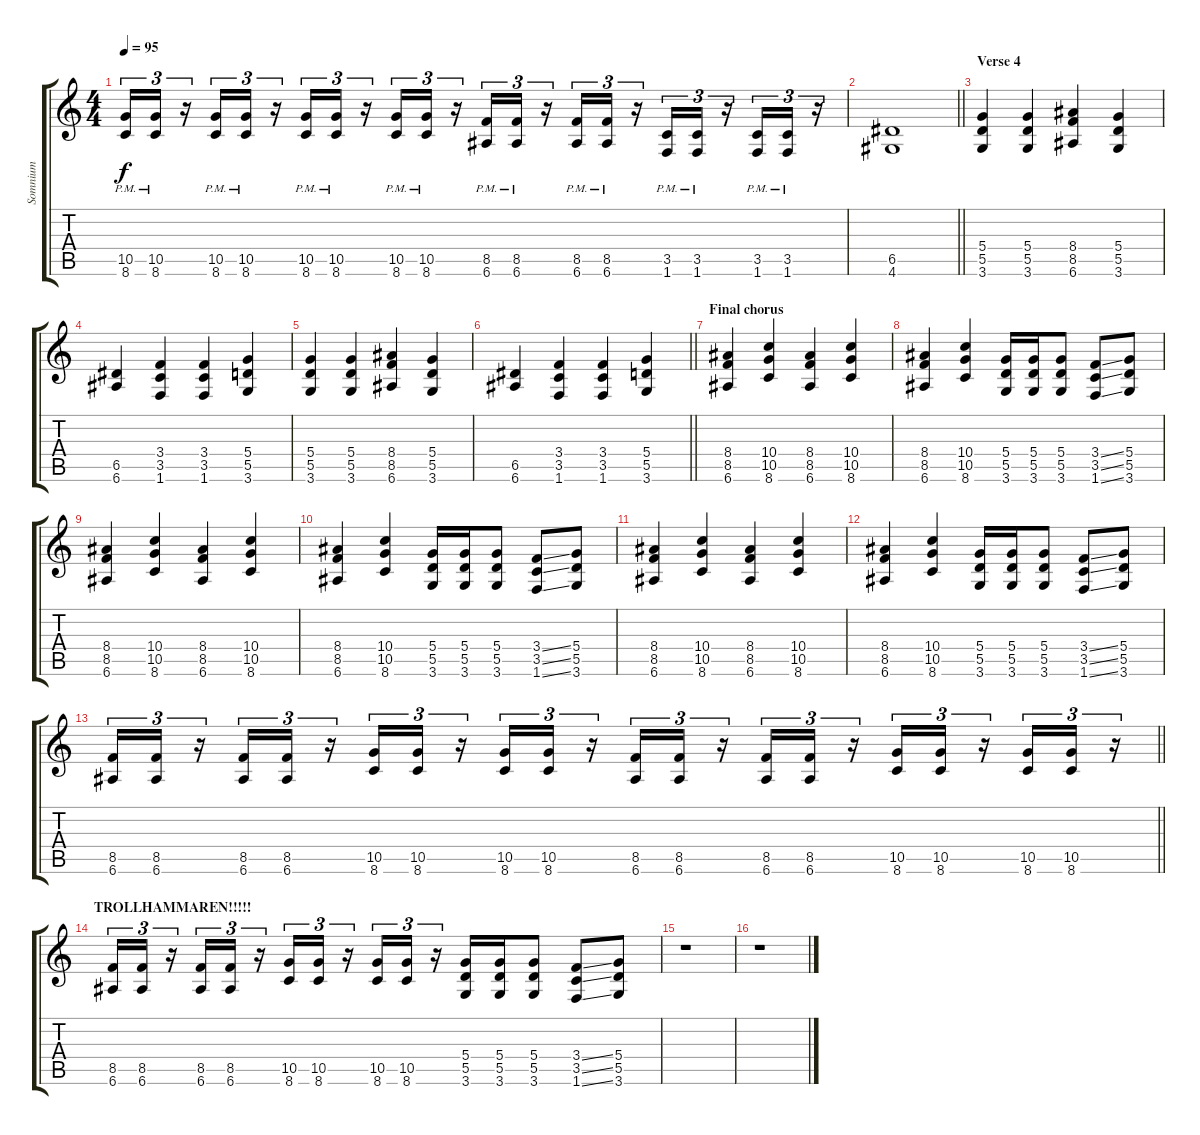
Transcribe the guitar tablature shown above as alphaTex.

\track ("Somnium" "Somnium") {instrument distortionguitar}
\staff {score tabs}
\tuning (E4 B3 G3 D3 A2 E2) {hide}
\ts (4 4)
\tempo 95
\clef g2
\ks c
(10.5{pm} 8.6).16{tu (3 2) dy f} (10.5{pm} 8.6).16{tu (3 2)} r.16{tu (3 2)} (10.5{pm} 8.6).16{tu (3 2)} (10.5{pm} 8.6).16{tu (3 2)} r.16{tu (3 2)} (10.5{pm} 8.6).16{tu (3 2)} (10.5{pm} 8.6).16{tu (3 2)} r.16{tu (3 2)} (10.5{pm} 8.6).16{tu (3 2)} (10.5{pm} 8.6).16{tu (3 2)} r.16{tu (3 2)} (8.5{pm} 6.6).16{tu (3 2)} (8.5{pm} 6.6).16{tu (3 2)} r.16{tu (3 2)} (8.5{pm} 6.6).16{tu (3 2)} (8.5{pm} 6.6).16{tu (3 2)} r.16{tu (3 2)} (3.5{pm} 1.6{pm}).16{tu (3 2)} (3.5{pm} 1.6{pm}).16{tu (3 2)} r.16{tu (3 2)} (3.5{pm} 1.6{pm}).16{tu (3 2)} (3.5{pm} 1.6{pm}).16{tu (3 2)} r.16{tu (3 2)} |
\barLineRight lightlight
(6.5 4.6).1 |
\section ("" "Verse 4")
(5.4 5.5 3.6).4 (5.4 5.5 3.6).4 (8.4 8.5 6.6).4 (5.4 5.5 3.6).4 |
(6.5 6.6).4 (3.4 3.5 1.6).4 (3.4 3.5 1.6).4 (5.4 5.5 3.6).4 |
(5.4 5.5 3.6).4 (5.4 5.5 3.6).4 (8.4 8.5 6.6).4 (5.4 5.5 3.6).4 |
\barLineRight lightlight
(6.5 6.6).4 (3.4 3.5 1.6).4 (3.4 3.5 1.6).4 (5.4 5.5 3.6).4 |
\section ("" "Final chorus")
(8.4 8.5 6.6).4 (10.4 10.5 8.6).4 (8.4 8.5 6.6).4 (10.4 10.5 8.6).4 |
(8.4 8.5 6.6).4 (10.4 10.5 8.6).4 (5.4 5.5 3.6).16 (5.4 5.5 3.6).16 (5.4 5.5 3.6).8 (3.4{ss} 3.5{ss} 1.6{ss}).8 (5.4 5.5 3.6).8 |
(8.4 8.5 6.6).4 (10.4 10.5 8.6).4 (8.4 8.5 6.6).4 (10.4 10.5 8.6).4 |
(8.4 8.5 6.6).4 (10.4 10.5 8.6).4 (5.4 5.5 3.6).16 (5.4 5.5 3.6).16 (5.4 5.5 3.6).8 (3.4{ss} 3.5{ss} 1.6{ss}).8 (5.4 5.5 3.6).8 |
(8.4 8.5 6.6).4{balance 0} (10.4 10.5 8.6).4 (8.4 8.5 6.6).4 (10.4 10.5 8.6).4 |
(8.4 8.5 6.6).4 (10.4 10.5 8.6).4 (5.4 5.5 3.6).16 (5.4 5.5 3.6).16 (5.4 5.5 3.6).8 (3.4{ss} 3.5{ss} 1.6{ss}).8 (5.4 5.5 3.6).8 |
\barLineRight lightlight
(8.5 6.6).16{tu (3 2)} (8.5 6.6).16{tu (3 2)} r.16{tu (3 2)} (8.5 6.6).16{tu (3 2)} (8.5 6.6).16{tu (3 2)} r.16{tu (3 2)} (10.5 8.6).16{tu (3 2)} (10.5 8.6).16{tu (3 2)} r.16{tu (3 2)} (10.5 8.6).16{tu (3 2)} (10.5 8.6).16{tu (3 2)} r.16{tu (3 2)} (8.5 6.6).16{tu (3 2)} (8.5 6.6).16{tu (3 2)} r.16{tu (3 2)} (8.5 6.6).16{tu (3 2)} (8.5 6.6).16{tu (3 2)} r.16{tu (3 2)} (10.5 8.6).16{tu (3 2)} (10.5 8.6).16{tu (3 2)} r.16{tu (3 2)} (10.5 8.6).16{tu (3 2)} (10.5 8.6).16{tu (3 2)} r.16{tu (3 2)} |
\section ("" "TROLLHAMMAREN!!!!!")
(8.5 6.6).16{tu (3 2)} (8.5 6.6).16{tu (3 2)} r.16{tu (3 2)} (8.5 6.6).16{tu (3 2)} (8.5 6.6).16{tu (3 2)} r.16{tu (3 2)} (10.5 8.6).16{tu (3 2)} (10.5 8.6).16{tu (3 2)} r.16{tu (3 2)} (10.5 8.6).16{tu (3 2)} (10.5 8.6).16{tu (3 2)} r.16{tu (3 2)} (5.4 5.5 3.6).16 (5.4 5.5 3.6).16 (5.4 5.5 3.6).8 (3.4{ss} 3.5{ss} 1.6{ss}).8 (5.4 5.5 3.6).8 |
r.1 |
r.1
